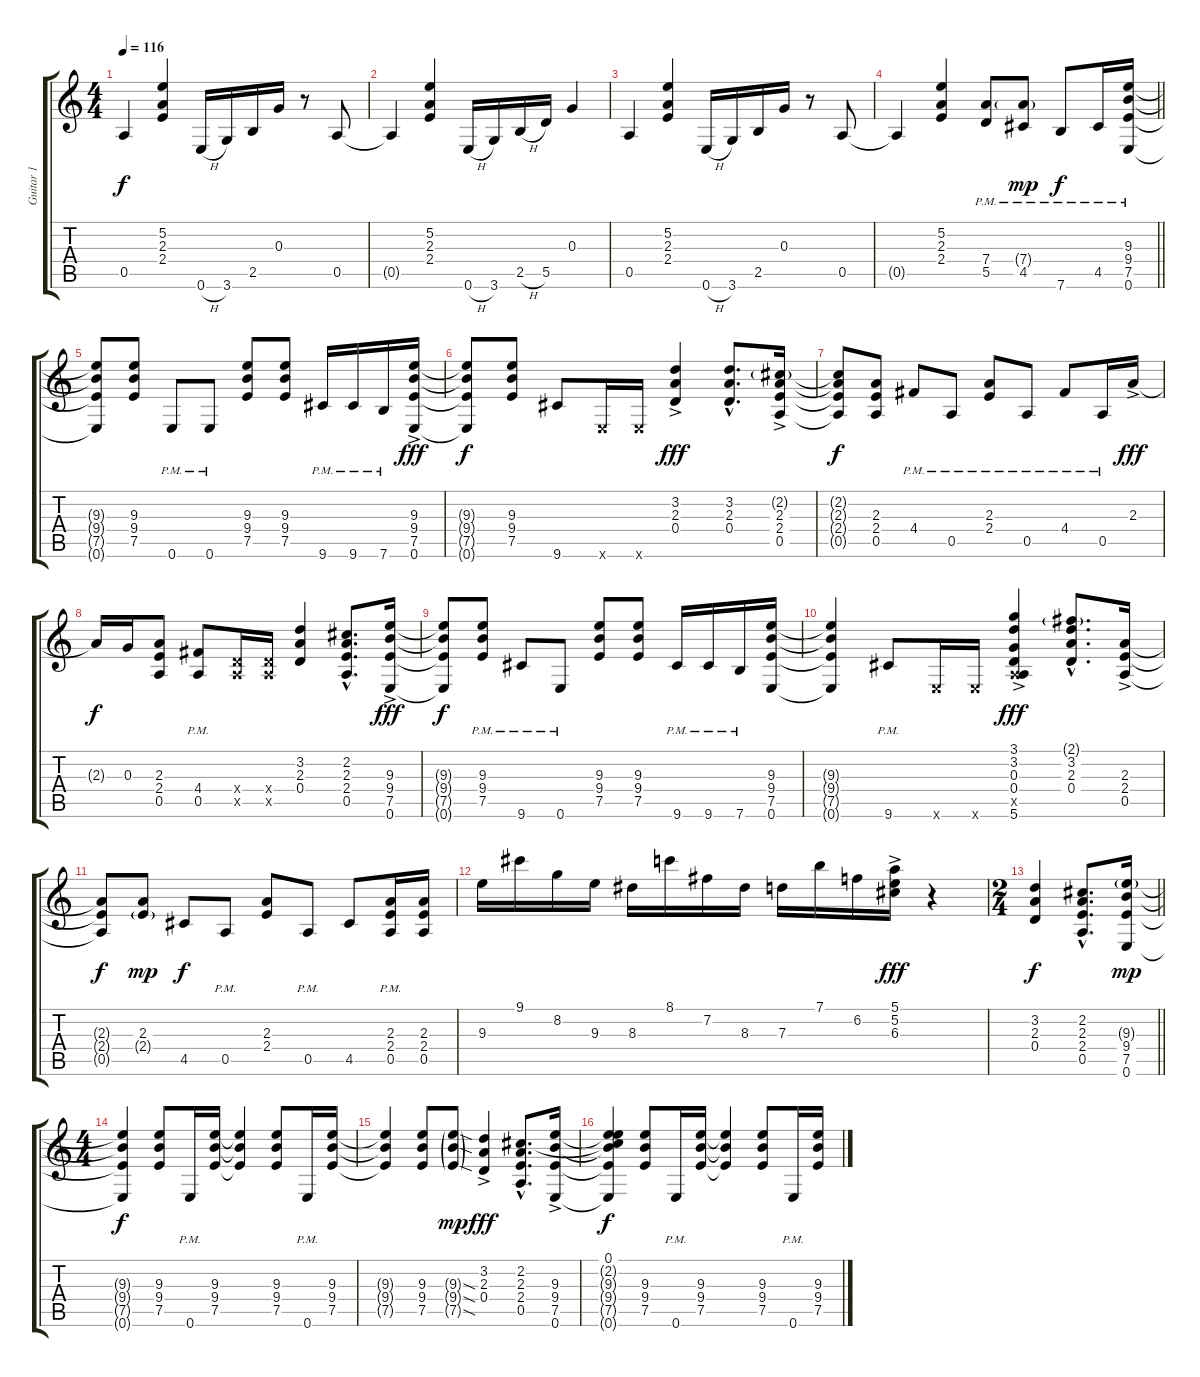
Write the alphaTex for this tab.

\track ("Guitar 1" "Guitar 1") {instrument electricguitarclean}
\staff {score tabs}
\tuning (E4 B3 G3 D3 A2 E2) {hide}
\ts (4 4)
\tempo 116
\clef g2
\ks c
0.5.4{dy f} (5.2 2.3 2.4).4 0.6{h}.16 3.6.16 2.5.16 0.3.16 r.8 0.5.8 |
0.5{t}.4 (5.2 2.3 2.4).4 0.6{h}.16 3.6.16 2.5{h}.16 5.5.16 0.3.4 |
0.5.4 (5.2 2.3 2.4).4 0.6{h}.16 3.6.16 2.5.16 0.3.16 r.8 0.5.8 |
\barLineRight lightlight
0.5{t}.4 (5.2 2.3 2.4).4 (7.4{pm} 5.5{pm}).8 (7.4{g pm} 4.5{pm}).8{dy mp} 7.6{pm}.8{dy f} 4.5{pm}.16 (9.3{pm} 9.4{pm} 7.5{pm} 0.6{pm}).16 |
(9.3{t} 9.4{t} 7.5{t} 0.6{t}).8 (9.3 9.4 7.5).8 0.6{pm}.8 0.6{pm}.8 (9.3 9.4 7.5).8 (9.3 9.4 7.5).8 9.6{pm}.16 9.6{pm}.16 7.6{pm}.16 (9.3{ac} 9.4{ac} 7.5{ac} 0.6{ac}).16{dy fff} |
(9.3{t} 9.4{t} 7.5{t} 0.6{t}).8{dy f} (9.3 9.4 7.5).8 9.6.8 0.6{x}.16 0.6{x}.16 (3.2{ac} 2.3{ac} 0.4{ac}).4{dy fff} (3.2{hac} 2.3{hac} 0.4{hac}).8{d} (2.2{g ac} 2.3{ac} 2.4{ac} 0.5{ac}).16 |
(2.2{t} 2.3{t} 2.4{t} 0.5{t}).8{dy f} (2.3 2.4 0.5).8 4.4{pm}.8 0.5{pm}.8 (2.3{pm} 2.4{pm}).8 0.5{pm}.8 4.4{pm}.8 0.5{pm}.16 2.3{ac}.16{dy fff} |
2.3{t}.16{dy f} 0.3.16 (2.3 2.4 0.5).8 (4.4{pm} 0.5{pm}).8 (0.4{x} 0.5{x}).16 (0.4{x} 0.5{x}).16 (3.2 2.3 0.4).4 (2.2{hac} 2.3{hac} 2.4{hac} 0.5{hac}).8{d} (9.3{ac} 9.4{ac} 7.5{ac} 0.6{ac}).16{dy fff} |
(9.3{t} 9.4{t} 7.5{t} 0.6{t}).8{dy f} (9.3{pm} 9.4{pm} 7.5{pm}).8 9.6{pm}.8 0.6{pm}.8 (9.3 9.4 7.5).8 (9.3 9.4 7.5).8 9.6{pm}.16 9.6{pm}.16 7.6{pm}.16 (9.3 9.4 7.5 0.6).16 |
(9.3{t} 9.4{t} 7.5{t} 0.6{t}).4 9.6{pm}.8 0.6{x}.16 0.6{x}.16 (3.1{ac} 3.2{ac} 0.3{ac} 0.4{ac} 0.5{ac x} 5.6{ac}).4{dy fff} (2.1{g hac} 3.2{hac} 2.3{hac} 0.4{hac}).8{d} (2.3{ac} 2.4{ac} 0.5{ac}).16 |
(2.3{t} 2.4{t} 0.5{t}).8{dy f} (2.3 2.4{g}).8{dy mp} 4.5.8{dy f} 0.5{pm}.8 (2.3 2.4).8 0.5{pm}.8 4.5.8 (2.3{pm} 2.4{pm} 0.5{pm}).16 (2.3 2.4 0.5).16 |
9.3.16 9.1.16 8.2.16 9.3.16 8.3.16 8.1.16 7.2.16 8.3.16 7.3.16 7.1.16 6.2.16 (5.1{ac} 5.2{ac} 6.3{ac}).16{dy fff} r.4 |
\ts (2 4)
\barLineRight lightlight
(3.2 2.3 0.4).4{dy f} (2.2{hac} 2.3{hac} 2.4{hac} 0.5{hac}).8{d} (9.3{g} 9.4 7.5 0.6).16{dy mp} |
\ts (4 4)
(9.3{t} 9.4{t} 7.5{t} 0.6{t}).4{dy f} (9.3 9.4 7.5).8 0.6{pm}.16 (9.3 9.4 7.5).16 (9.3{t} 9.4{t} 7.5{t}).4 (9.3 9.4 7.5).8 0.6{pm}.16 (9.3 9.4 7.5).16 |
(9.3{t} 9.4{t} 7.5{t}).4 (9.3 9.4 7.5).8 (9.3{sod g} 9.4{sod g} 7.5{sod g}).8{dy mp} (3.2{ac} 2.3{ac} 0.4{ac}).4{dy fff} (2.2{hac} 2.3{hac} 2.4{hac} 0.5{hac}).8{d} (9.3{ac} 9.4{ac} 7.5{ac} 0.6{ac}).16 |
(0.1 2.2{t} 9.3{t} 9.4{t} 7.5{t} 0.6{t}).4{dy f} (9.3 9.4 7.5).8 0.6{pm}.16 (9.3 9.4 7.5).16 (9.3{t} 9.4{t} 7.5{t}).4 (9.3 9.4 7.5).8 0.6{pm}.16 (9.3 9.4 7.5).16
